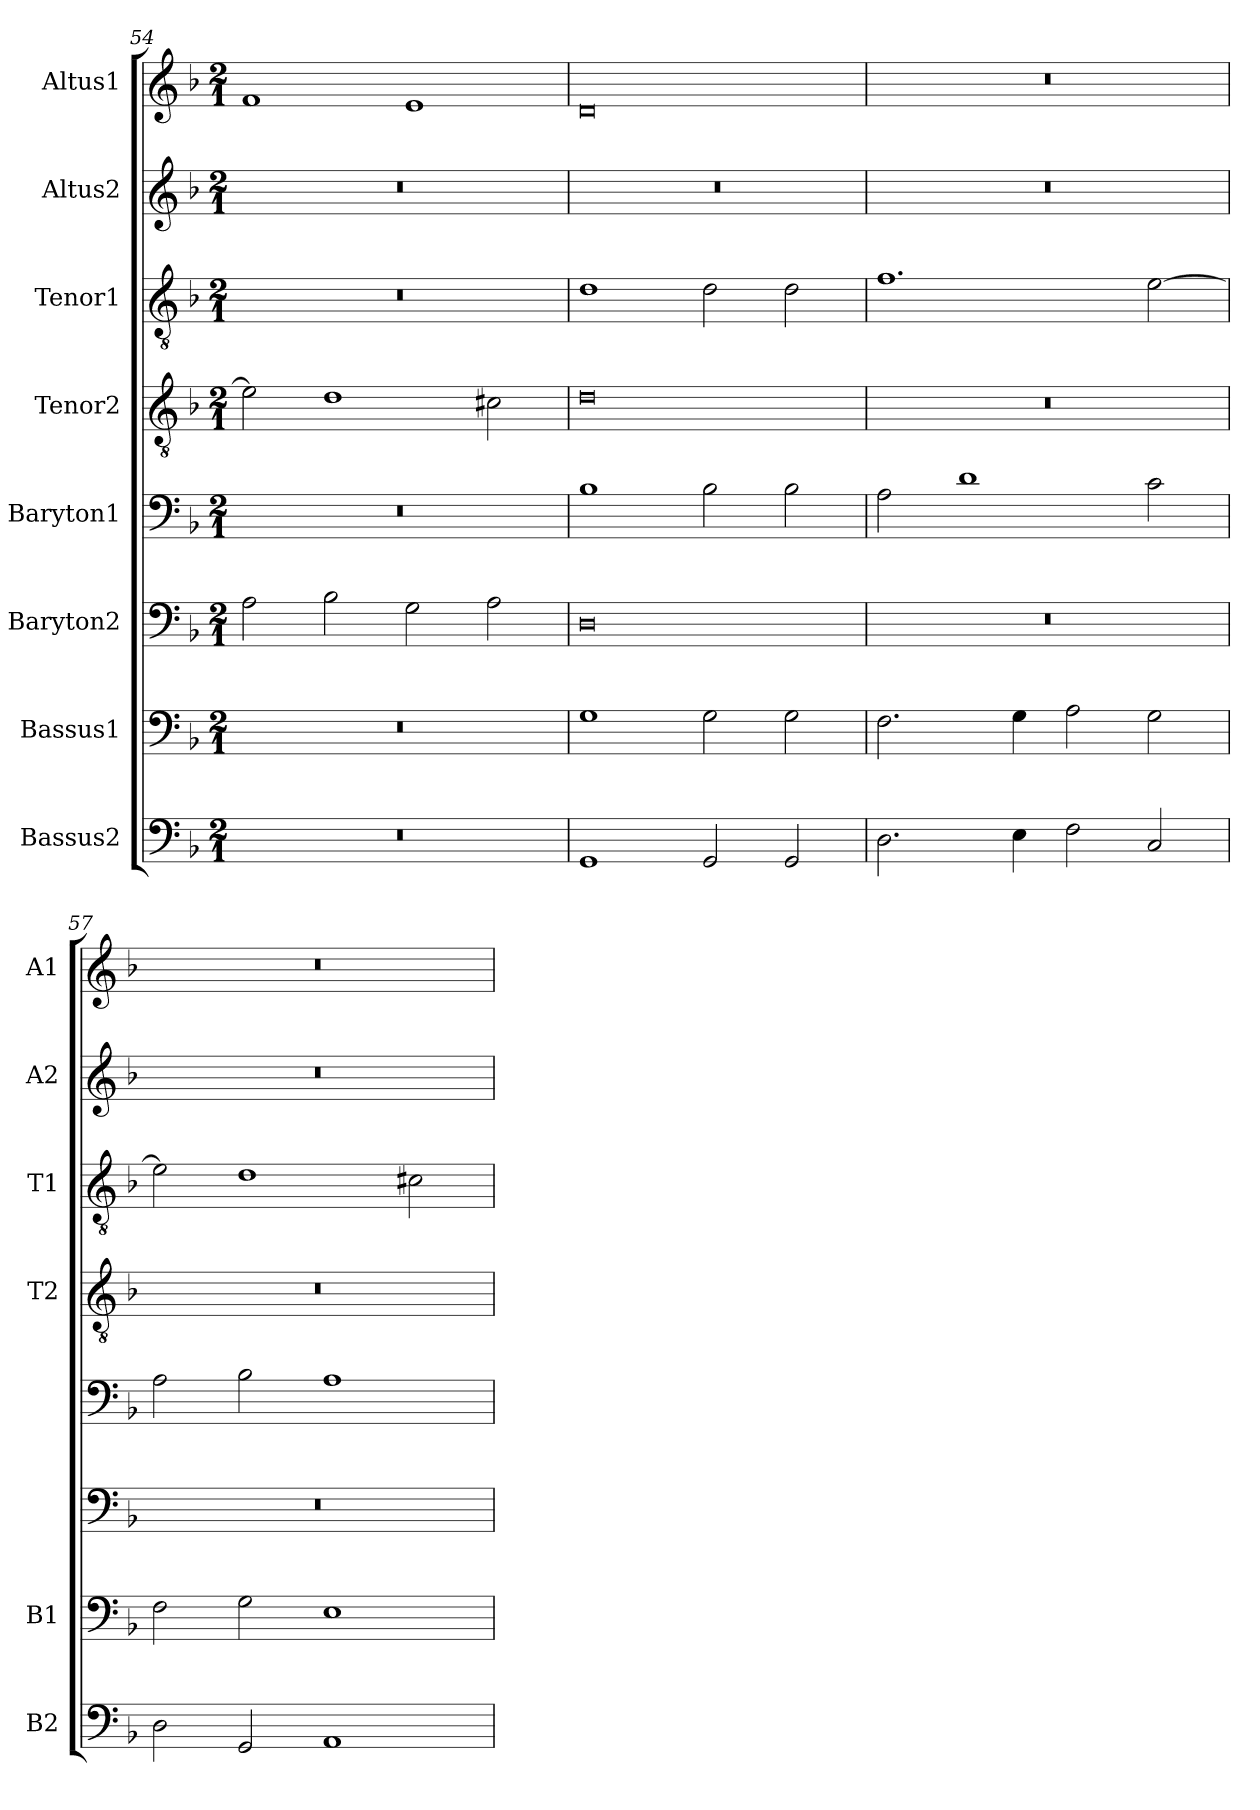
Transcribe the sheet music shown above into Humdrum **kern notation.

**kern	**kern	**kern	**kern	**kern	**kern	**kern	**kern
*part8	*part7	*part6	*part5	*part4	*part3	*part2	*part1
*staff8	*staff7	*staff6	*staff5	*staff4	*staff3	*staff2	*staff1
*I"Bassus2	*I"Bassus1	*I"Baryton2	*I"Baryton1	*I"Tenor2	*I"Tenor1	*I"Altus2	*I"Altus1
*I'B2	*I'B1	*	*	*I'T2	*I'T1	*I'A2	*I'A1
*clefF4	*clefF4	*clefF4	*clefF4	*clefGv2	*clefGv2	*clefG2	*clefG2
*k[b-]	*k[b-]	*k[b-]	*k[b-]	*k[b-]	*k[b-]	*k[b-]	*k[b-]
*d:	*d:	*d:	*d:	*d:	*d:	*d:	*d:
*M2/1	*M2/1	*M2/1	*M2/1	*M2/1	*M2/1	*M2/1	*M2/1
=54	=54	=54	=54	=54	=54	=54	=54
0r	0r	2A	0r	2e]	0r	0r	1f
.	.	2B-	.	1d	.	.	.
.	.	2G	.	.	.	.	1e
.	.	2A	.	2c#X	.	.	.
=55	=55	=55	=55	=55	=55	=55	=55
1GG	1G	0D	1B-	0d	1d	0r	0d
2GG	2G	.	2B-	.	2d	.	.
2GG	2G	.	2B-	.	2d	.	.
=56	=56	=56	=56	=56	=56	=56	=56
2.D	2.F	0r	2A	0r	1.f	0r	0r
.	.	.	1d	.	.	.	.
4E	4G	.	.	.	.	.	.
2F	2A	.	.	.	.	.	.
2C	2G	.	2c	.	[2e	.	.
=57	=57	=57	=57	=57	=57	=57	=57
2D	2F	0r	2A	0r	2e]	0r	0r
2GG	2G	.	2B-	.	1d	.	.
1AA	1E	.	1A	.	.	.	.
.	.	.	.	.	2c#X	.	.
=	=	=	=	=	=	=	=
*-	*-	*-	*-	*-	*-	*-	*-
